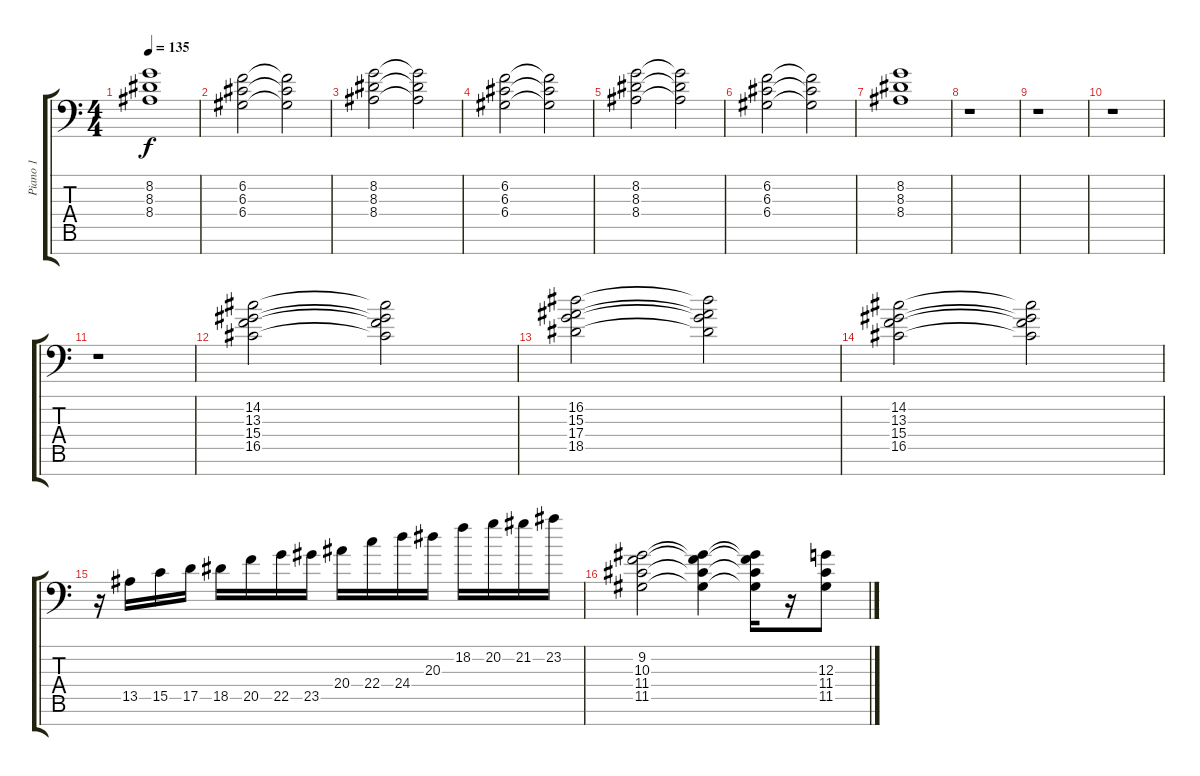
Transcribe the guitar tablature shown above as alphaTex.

\track ("Piano 1" "Piano 1") {instrument electricpiano1}
\staff {score tabs}
\tuning (E5 B3 G3 D3 A2 E2 C-1) {hide}
\ts (4 4)
\tempo 135
\clef f4
\ks c
(8.2 8.3 8.4).1{dy f} |
(6.2 6.3 6.4).2 (6.2{t} 6.3{t} 6.4{t}).2 |
(8.2 8.3 8.4).2 (8.2{t} 8.3{t} 8.4{t}).2 |
(6.2 6.3 6.4).2 (6.2{t} 6.3{t} 6.4{t}).2 |
(8.2 8.3 8.4).2 (8.2{t} 8.3{t} 8.4{t}).2 |
(6.2 6.3 6.4).2 (6.2{t} 6.3{t} 6.4{t}).2 |
(8.2 8.3 8.4).1 |
r.1 |
r.1 |
r.1 |
r.1 |
(14.2 13.3 15.4 16.5).2 (14.2{t} 13.3{t} 15.4{t} 16.5{t}).2 |
(16.2 15.3 17.4 18.5).2 (16.2{t} 15.3{t} 17.4{t} 18.5{t}).2 |
(14.2 13.3 15.4 16.5).2 (14.2{t} 13.3{t} 15.4{t} 16.5{t}).2 |
r.16 13.5.16 15.5.16 17.5.16 18.5.16 20.5.16 22.5.16 23.5.16 20.4.16 22.4.16 24.4.16 20.3.16 18.2.16 20.2.16 21.2.16 23.2.16 |
(9.2 10.3 11.4 11.5).2 (9.2{t} 10.3{t} 11.4{t} 11.5{t}).4 (9.2{t} 10.3{t} 11.4{t} 11.5{t}).16 r.16 (12.3 11.4 11.5).8
